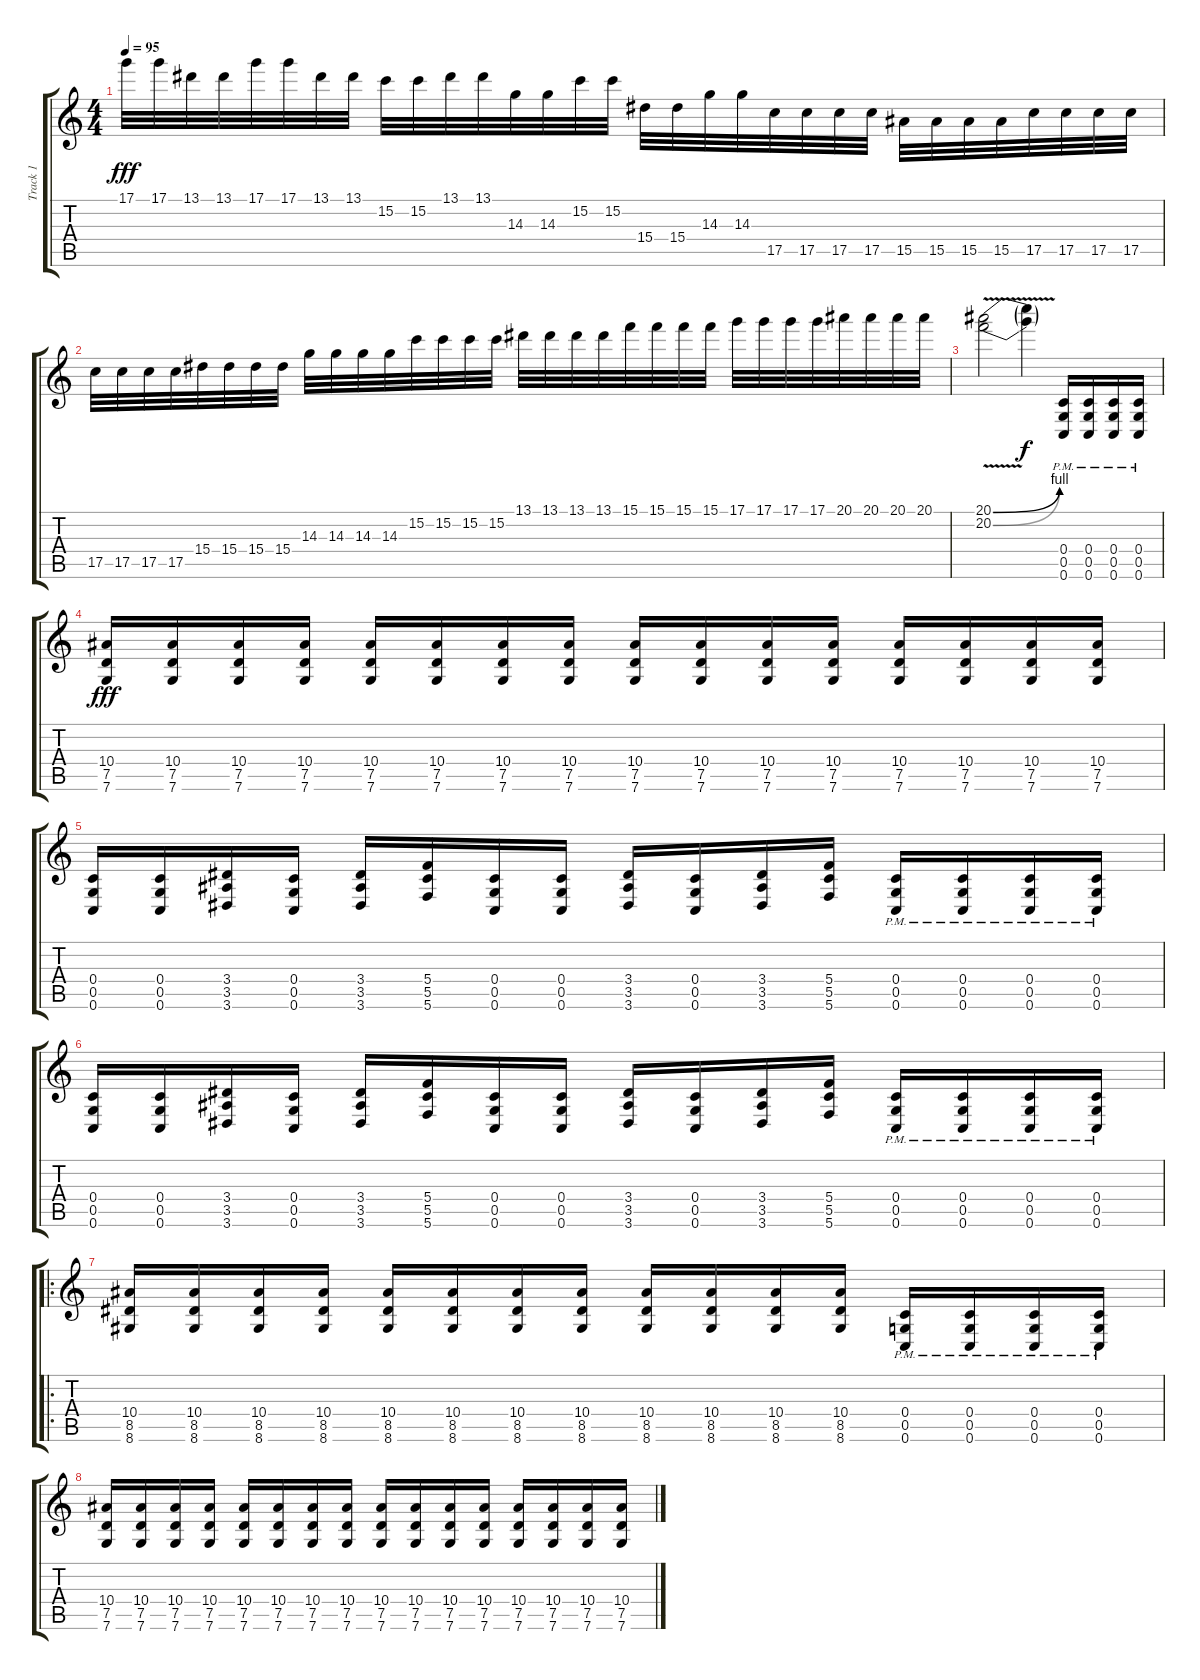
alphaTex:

\track ("Track 1" "Track 1") {instrument overdrivenguitar}
\staff {score tabs}
\tuning (D4 A3 F3 C3 G2 C2) {hide}
\ts (4 4)
\tempo 95
\clef g2
\ks c
17.1.32{dy fff} 17.1.32 13.1.32 13.1.32 17.1.32 17.1.32 13.1.32 13.1.32 15.2.32 15.2.32 13.1.32 13.1.32 14.3.32 14.3.32 15.2.32 15.2.32 15.4.32 15.4.32 14.3.32 14.3.32 17.5.32 17.5.32 17.5.32 17.5.32 15.5.32 15.5.32 15.5.32 15.5.32 17.5.32 17.5.32 17.5.32 17.5.32 |
17.5.32 17.5.32 17.5.32 17.5.32 15.4.32 15.4.32 15.4.32 15.4.32 14.3.32 14.3.32 14.3.32 14.3.32 15.2.32 15.2.32 15.2.32 15.2.32 13.1.32 13.1.32 13.1.32 13.1.32 15.1.32 15.1.32 15.1.32 15.1.32 17.1.32 17.1.32 17.1.32 17.1.32 20.1.32 20.1.32 20.1.32 20.1.32 |
(20.1{be (bend 0 0 60 4) v} 20.2{be (bend 0 0 60 4) v}).2 (20.1{t} 20.2{t}).4{dy f} (0.4{pm} 0.5{pm} 0.6{pm}).16 (0.4{pm} 0.5{pm} 0.6{pm}).16 (0.4{pm} 0.5{pm} 0.6{pm}).16 (0.4{pm} 0.5{pm} 0.6{pm}).16 |
(10.4 7.5 7.6).16{dy fff} (10.4 7.5 7.6).16 (10.4 7.5 7.6).16 (10.4 7.5 7.6).16 (10.4 7.5 7.6).16 (10.4 7.5 7.6).16 (10.4 7.5 7.6).16 (10.4 7.5 7.6).16 (10.4 7.5 7.6).16 (10.4 7.5 7.6).16 (10.4 7.5 7.6).16 (10.4 7.5 7.6).16 (10.4 7.5 7.6).16 (10.4 7.5 7.6).16 (10.4 7.5 7.6).16 (10.4 7.5 7.6).16 |
(0.4 0.5 0.6).16 (0.4 0.5 0.6).16 (3.4 3.5 3.6).16 (0.4 0.5 0.6).16 (3.4 3.5 3.6).16 (5.4 5.5 5.6).16 (0.4 0.5 0.6).16 (0.4 0.5 0.6).16 (3.4 3.5 3.6).16 (0.4 0.5 0.6).16 (3.4 3.5 3.6).16 (5.4 5.5 5.6).16 (0.4{pm} 0.5{pm} 0.6{pm}).16 (0.4{pm} 0.5{pm} 0.6{pm}).16 (0.4{pm} 0.5{pm} 0.6{pm}).16 (0.4{pm} 0.5{pm} 0.6{pm}).16 |
(0.4 0.5 0.6).16 (0.4 0.5 0.6).16 (3.4 3.5 3.6).16 (0.4 0.5 0.6).16 (3.4 3.5 3.6).16 (5.4 5.5 5.6).16 (0.4 0.5 0.6).16 (0.4 0.5 0.6).16 (3.4 3.5 3.6).16 (0.4 0.5 0.6).16 (3.4 3.5 3.6).16 (5.4 5.5 5.6).16 (0.4{pm} 0.5{pm} 0.6{pm}).16 (0.4{pm} 0.5{pm} 0.6{pm}).16 (0.4{pm} 0.5{pm} 0.6{pm}).16 (0.4{pm} 0.5{pm} 0.6{pm}).16 |
\ro
(10.4 8.5 8.6).16 (10.4 8.5 8.6).16 (10.4 8.5 8.6).16 (10.4 8.5 8.6).16 (10.4 8.5 8.6).16 (10.4 8.5 8.6).16 (10.4 8.5 8.6).16 (10.4 8.5 8.6).16 (10.4 8.5 8.6).16 (10.4 8.5 8.6).16 (10.4 8.5 8.6).16 (10.4 8.5 8.6).16 (0.4{pm} 0.5{pm} 0.6{pm}).16 (0.4{pm} 0.5{pm} 0.6{pm}).16 (0.4{pm} 0.5{pm} 0.6{pm}).16 (0.4{pm} 0.5{pm} 0.6{pm}).16 |
(10.4 7.5 7.6).16 (10.4 7.5 7.6).16 (10.4 7.5 7.6).16 (10.4 7.5 7.6).16 (10.4 7.5 7.6).16 (10.4 7.5 7.6).16 (10.4 7.5 7.6).16 (10.4 7.5 7.6).16 (10.4 7.5 7.6).16 (10.4 7.5 7.6).16 (10.4 7.5 7.6).16 (10.4 7.5 7.6).16 (10.4 7.5 7.6).16 (10.4 7.5 7.6).16 (10.4 7.5 7.6).16 (10.4 7.5 7.6).16
